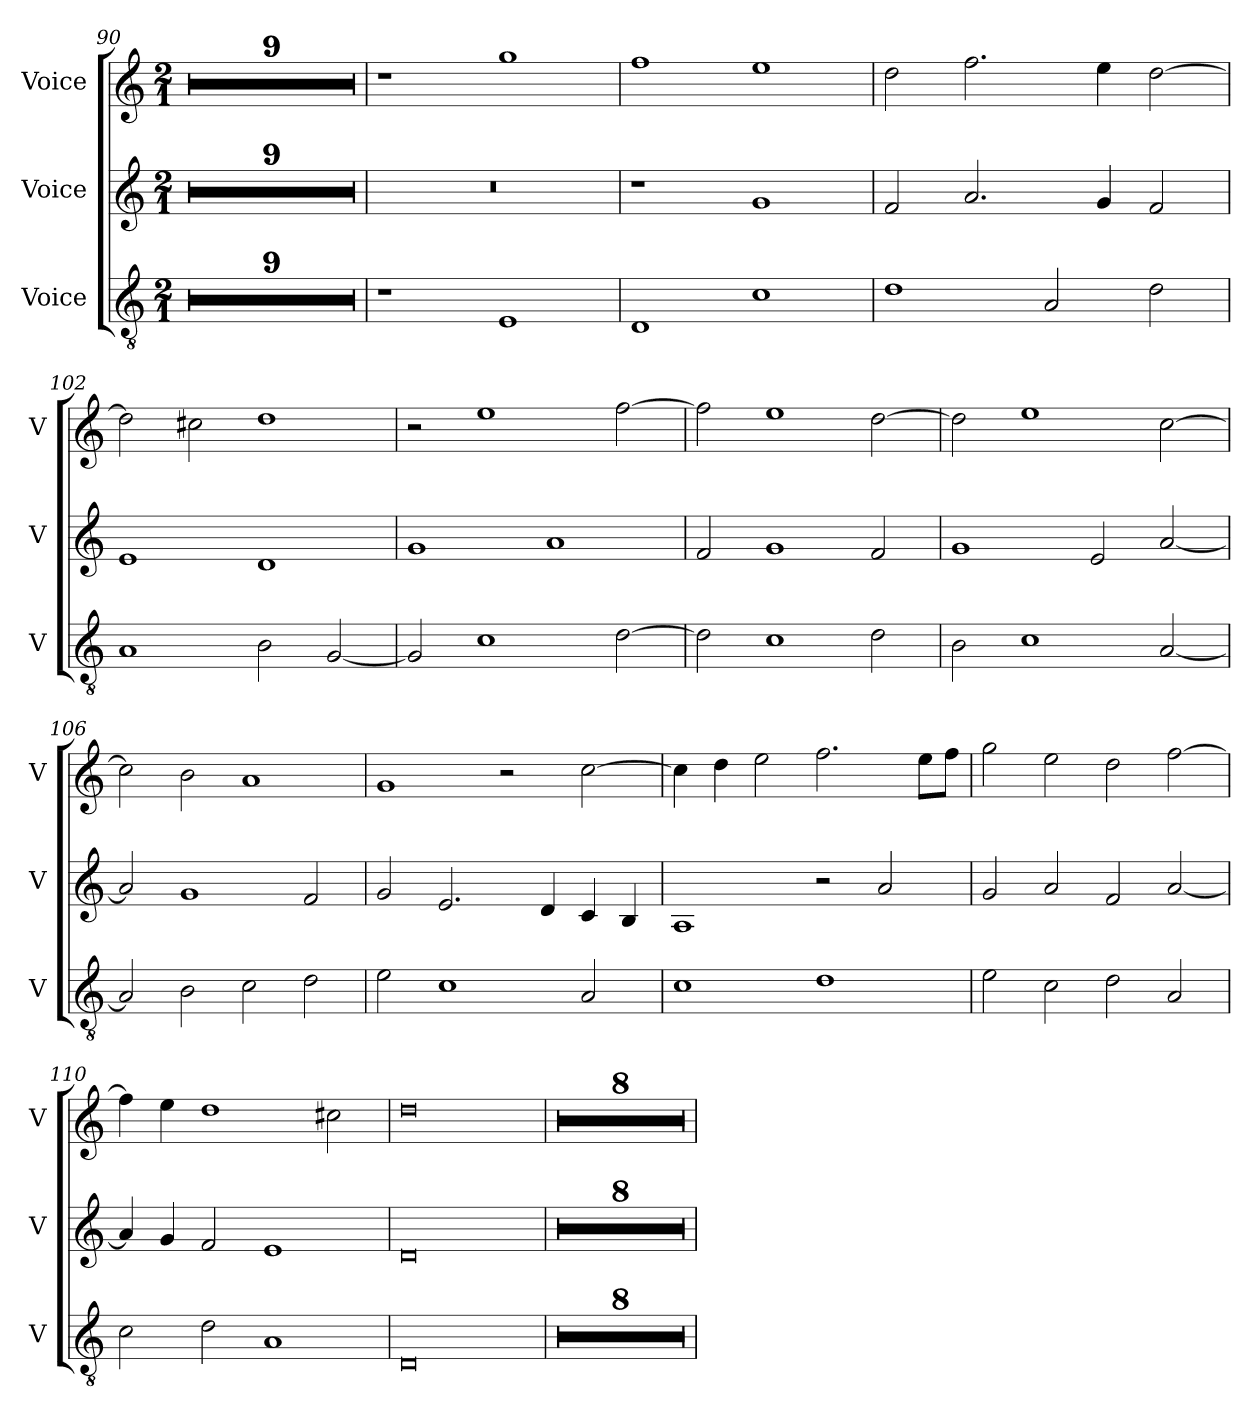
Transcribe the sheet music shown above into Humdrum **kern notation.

**kern	**kern	**kern
*part3	*part2	*part1
*staff3	*staff2	*staff1
*I"Voice	*I"Voice	*I"Voice
*I'V	*I'V	*I'V
*clefGv2	*clefG2	*clefG2
*k[]	*k[]	*k[]
*M2/1	*M2/1	*M2/1
=90	=90	=90
0r	0r	0r
=91	=91	=91
0r	0r	0r
=92	=92	=92
0r	0r	0r
=93	=93	=93
0r	0r	0r
=94	=94	=94
0r	0r	0r
=95	=95	=95
0r	0r	0r
!!LO:PB:g=z
=96	=96	=96
0r	0r	0r
=97	=97	=97
0r	0r	0r
=98	=98	=98
0r	0r	0r
=99	=99	=99
1r	0r	1r
1E	.	1gg
=100	=100	=100
1D	1r	1ff
1c	1g	1ee
!!LO:LB:g=z
=101	=101	=101
1d	2f/	2dd\
.	2.a/	2.ff\
2A/	.	.
.	4g/	4ee\
2d\	2f/	[2dd\
=102	=102	=102
1A	1e	2dd\]
.	.	2cc#X\
2B\	1d	1dd
[2G/	.	.
=103	=103	=103
2G/]	1g	2r
1c	.	1ee
.	1a	.
[2d\	.	[2ff\
=104	=104	=104
2d\]	2f/	2ff\]
1c	1g	1ee
2d\	2f/	[2dd\
!!LO:LB:g=z
=105	=105	=105
2B\	1g	2dd\]
1c	.	1ee
.	2e/	.
[2A/	[2a/	[2cc\
=106	=106	=106
2A/]	2a/]	2cc\]
2B\	1g	2b\
2c\	.	1a
2d\	2f/	.
=107	=107	=107
2e\	2g/	1g
1c	2.e/	.
.	.	2r
.	4d/	.
2A/	4c/	[2cc\
.	4B/	.
=108	=108	=108
1c	1A	4cc\]
.	.	4dd\
.	.	2ee\
1d	2r	2.ff\
.	2a/	.
.	.	8ee\L
.	.	8ff\J
!!LO:LB:g=z
=109	=109	=109
2e\	2g/	2gg\
2c\	2a/	2ee\
2d\	2f/	2dd\
2A/	[2a/	[2ff\
=110	=110	=110
2c\	4a/]	4ff\]
.	4g/	4ee\
2d\	2f/	1dd
1A	1e	.
.	.	2cc#X\
=111	=111	=111
0D	0d	0dd
=112	=112	=112
0r	0r	0r
=113	=113	=113
0r	0r	0r
!!LO:LB:g=z
=114	=114	=114
0r	0r	0r
=115	=115	=115
0r	0r	0r
=116	=116	=116
0r	0r	0r
=117	=117	=117
0r	0r	0r
=118	=118	=118
0r	0r	0r
=119	=119	=119
0r	0r	0r
=	=	=
*-	*-	*-
